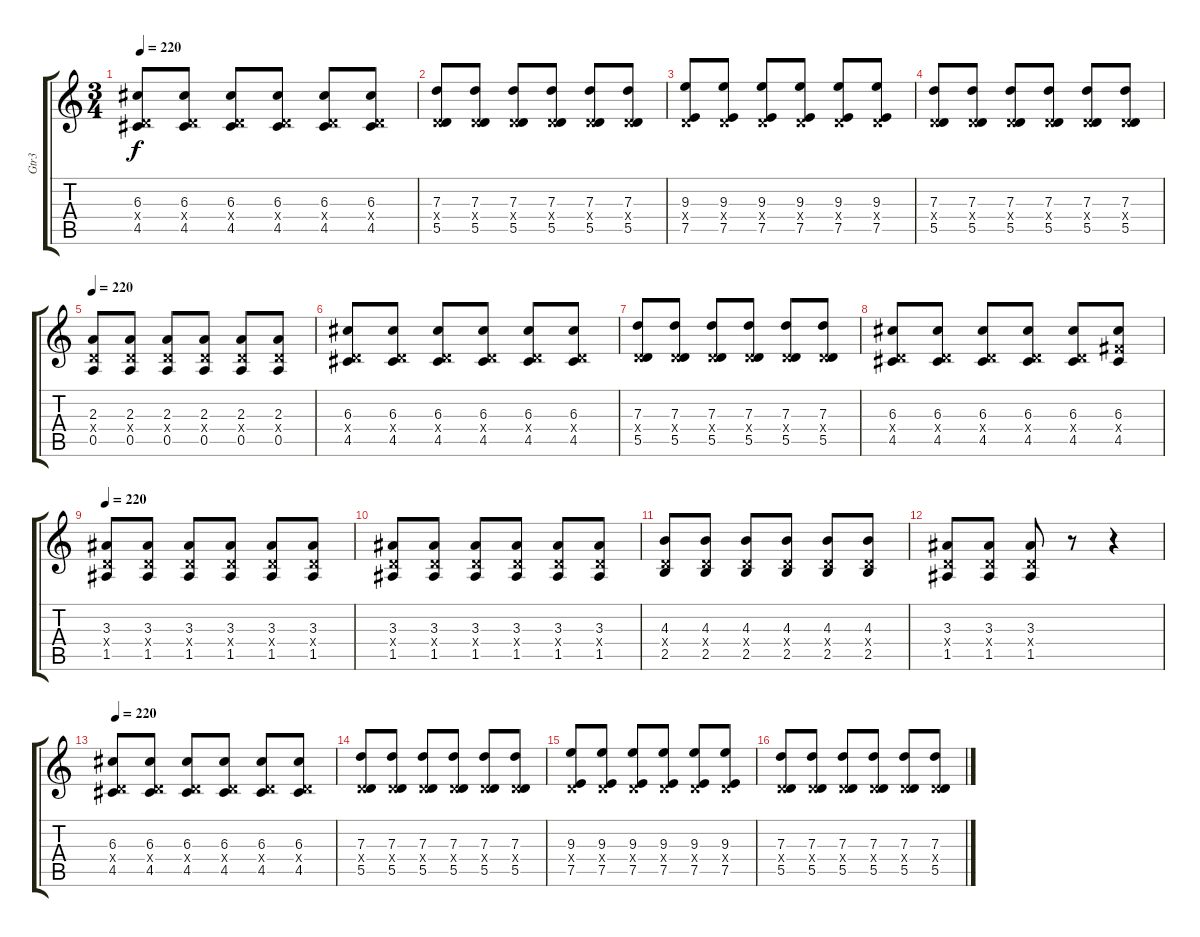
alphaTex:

\track ("Gtr3" "Gtr3") {instrument electricguitarjazz}
\staff {score tabs}
\tuning (E4 B3 G3 D3 A2 D2) {hide}
\ts (3 4)
\tempo 220
\clef g2
\ks c
(6.3 0.4{x} 4.5).8{dy f} (6.3 0.4{x} 4.5).8 (6.3 0.4{x} 4.5).8 (6.3 0.4{x} 4.5).8 (6.3 0.4{x} 4.5).8 (6.3 0.4{x} 4.5).8 |
(7.3 0.4{x} 5.5).8 (7.3 0.4{x} 5.5).8 (7.3 0.4{x} 5.5).8 (7.3 0.4{x} 5.5).8 (7.3 0.4{x} 5.5).8 (7.3 0.4{x} 5.5).8 |
(9.3 0.4{x} 7.5).8 (9.3 0.4{x} 7.5).8 (9.3 0.4{x} 7.5).8 (9.3 0.4{x} 7.5).8 (9.3 0.4{x} 7.5).8 (9.3 0.4{x} 7.5).8 |
(7.3 0.4{x} 5.5).8 (7.3 0.4{x} 5.5).8 (7.3 0.4{x} 5.5).8 (7.3 0.4{x} 5.5).8 (7.3 0.4{x} 5.5).8 (7.3 0.4{x} 5.5).8 |
\tempo 220
(2.3 0.4{x} 0.5).8 (2.3 0.4{x} 0.5).8 (2.3 0.4{x} 0.5).8 (2.3 0.4{x} 0.5).8 (2.3 0.4{x} 0.5).8 (2.3 0.4{x} 0.5).8 |
(6.3 0.4{x} 4.5).8 (6.3 0.4{x} 4.5).8 (6.3 0.4{x} 4.5).8 (6.3 0.4{x} 4.5).8 (6.3 0.4{x} 4.5).8 (6.3 0.4{x} 4.5).8 |
(7.3 0.4{x} 5.5).8 (7.3 0.4{x} 5.5).8 (7.3 0.4{x} 5.5).8 (7.3 0.4{x} 5.5).8 (7.3 0.4{x} 5.5).8 (7.3 0.4{x} 5.5).8 |
(6.3 0.4{x} 4.5).8 (6.3 0.4{x} 4.5).8 (6.3 0.4{x} 4.5).8 (6.3 0.4{x} 4.5).8 (6.3 0.4{x} 4.5).8 (6.3 4.4{x} 4.5).8 |
\tempo 220
(3.3 0.4{x} 1.5).8 (3.3 0.4{x} 1.5).8 (3.3 0.4{x} 1.5).8 (3.3 0.4{x} 1.5).8 (3.3 0.4{x} 1.5).8 (3.3 0.4{x} 1.5).8 |
(3.3 0.4{x} 1.5).8 (3.3 0.4{x} 1.5).8 (3.3 0.4{x} 1.5).8 (3.3 0.4{x} 1.5).8 (3.3 0.4{x} 1.5).8 (3.3 0.4{x} 1.5).8 |
(4.3 0.4{x} 2.5).8 (4.3 0.4{x} 2.5).8 (4.3 0.4{x} 2.5).8 (4.3 0.4{x} 2.5).8 (4.3 0.4{x} 2.5).8 (4.3 0.4{x} 2.5).8 |
(3.3 0.4{x} 1.5).8 (3.3 0.4{x} 1.5).8 (3.3 0.4{x} 1.5).8 r.8 r.4 |
\tempo 220
(6.3 0.4{x} 4.5).8 (6.3 0.4{x} 4.5).8 (6.3 0.4{x} 4.5).8 (6.3 0.4{x} 4.5).8 (6.3 0.4{x} 4.5).8 (6.3 0.4{x} 4.5).8 |
(7.3 0.4{x} 5.5).8 (7.3 0.4{x} 5.5).8 (7.3 0.4{x} 5.5).8 (7.3 0.4{x} 5.5).8 (7.3 0.4{x} 5.5).8 (7.3 0.4{x} 5.5).8 |
(9.3 0.4{x} 7.5).8 (9.3 0.4{x} 7.5).8 (9.3 0.4{x} 7.5).8 (9.3 0.4{x} 7.5).8 (9.3 0.4{x} 7.5).8 (9.3 0.4{x} 7.5).8 |
(7.3 0.4{x} 5.5).8 (7.3 0.4{x} 5.5).8 (7.3 0.4{x} 5.5).8 (7.3 0.4{x} 5.5).8 (7.3 0.4{x} 5.5).8 (7.3 0.4{x} 5.5).8
